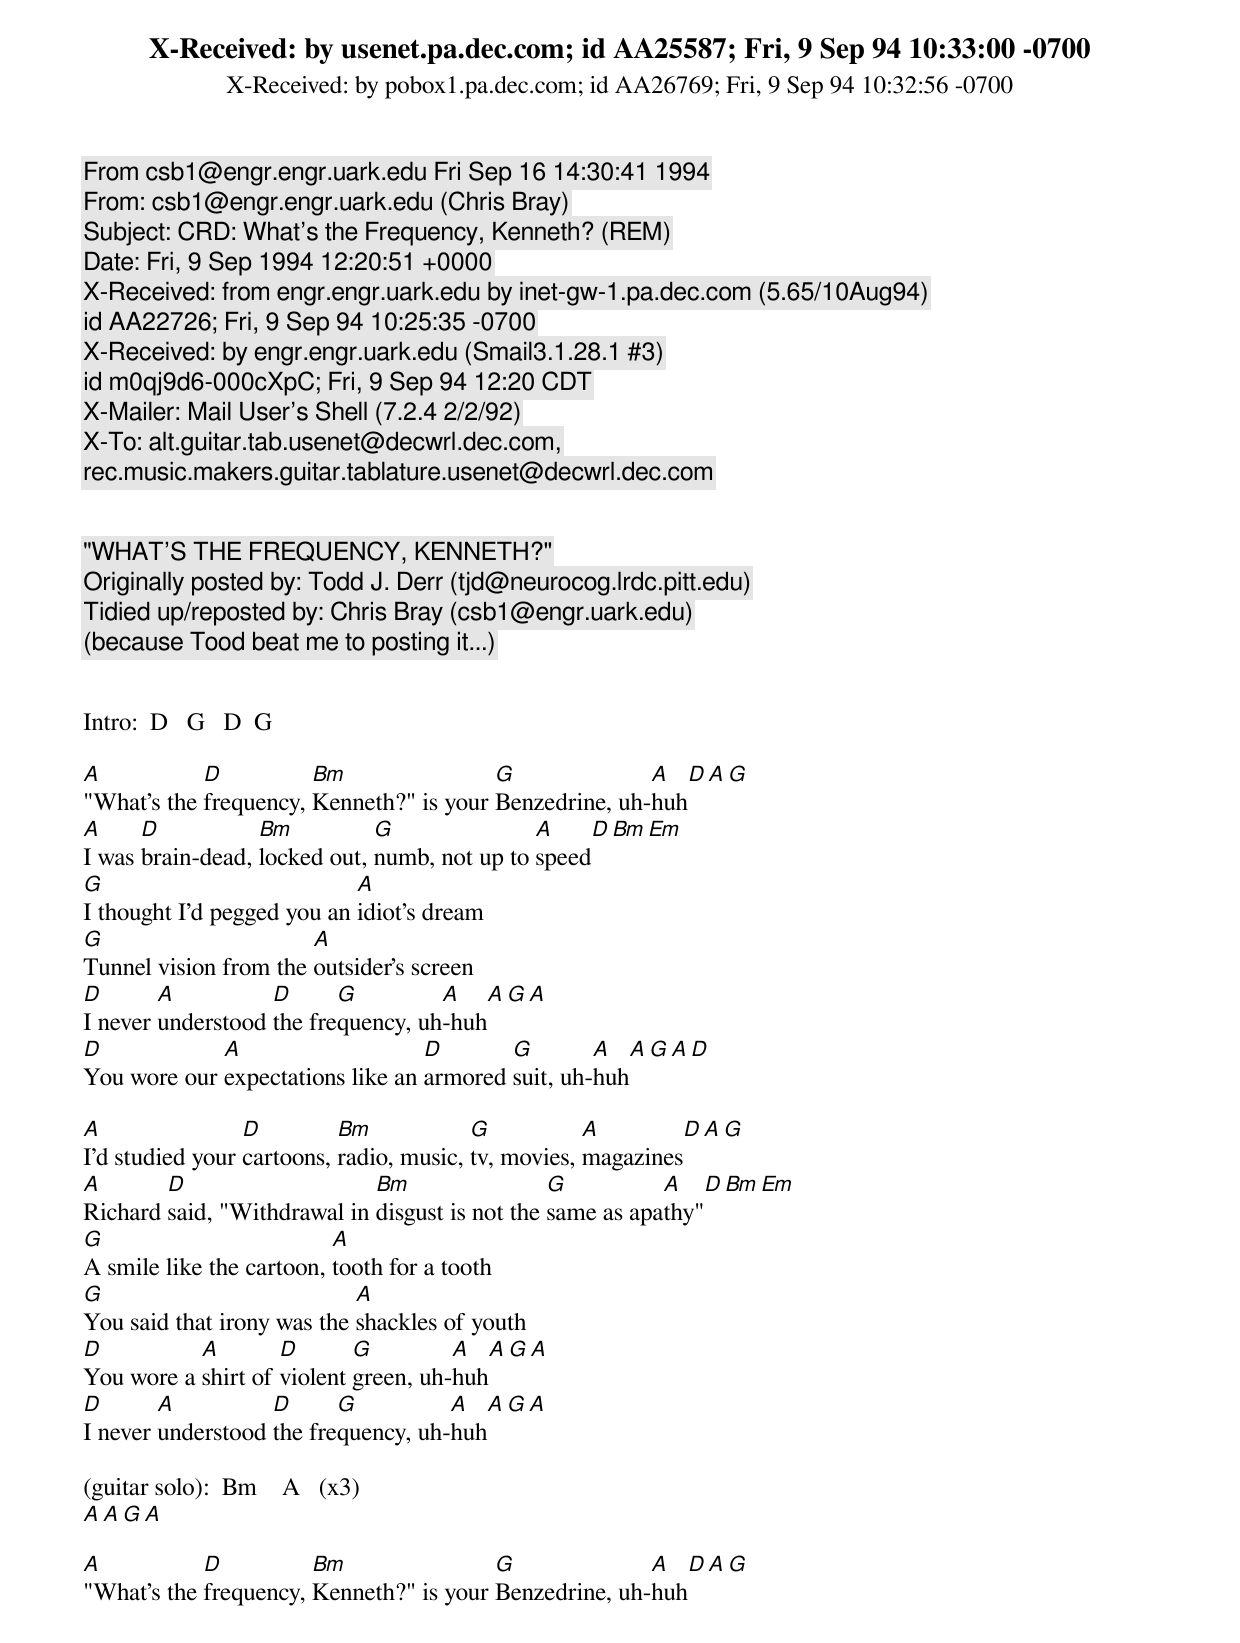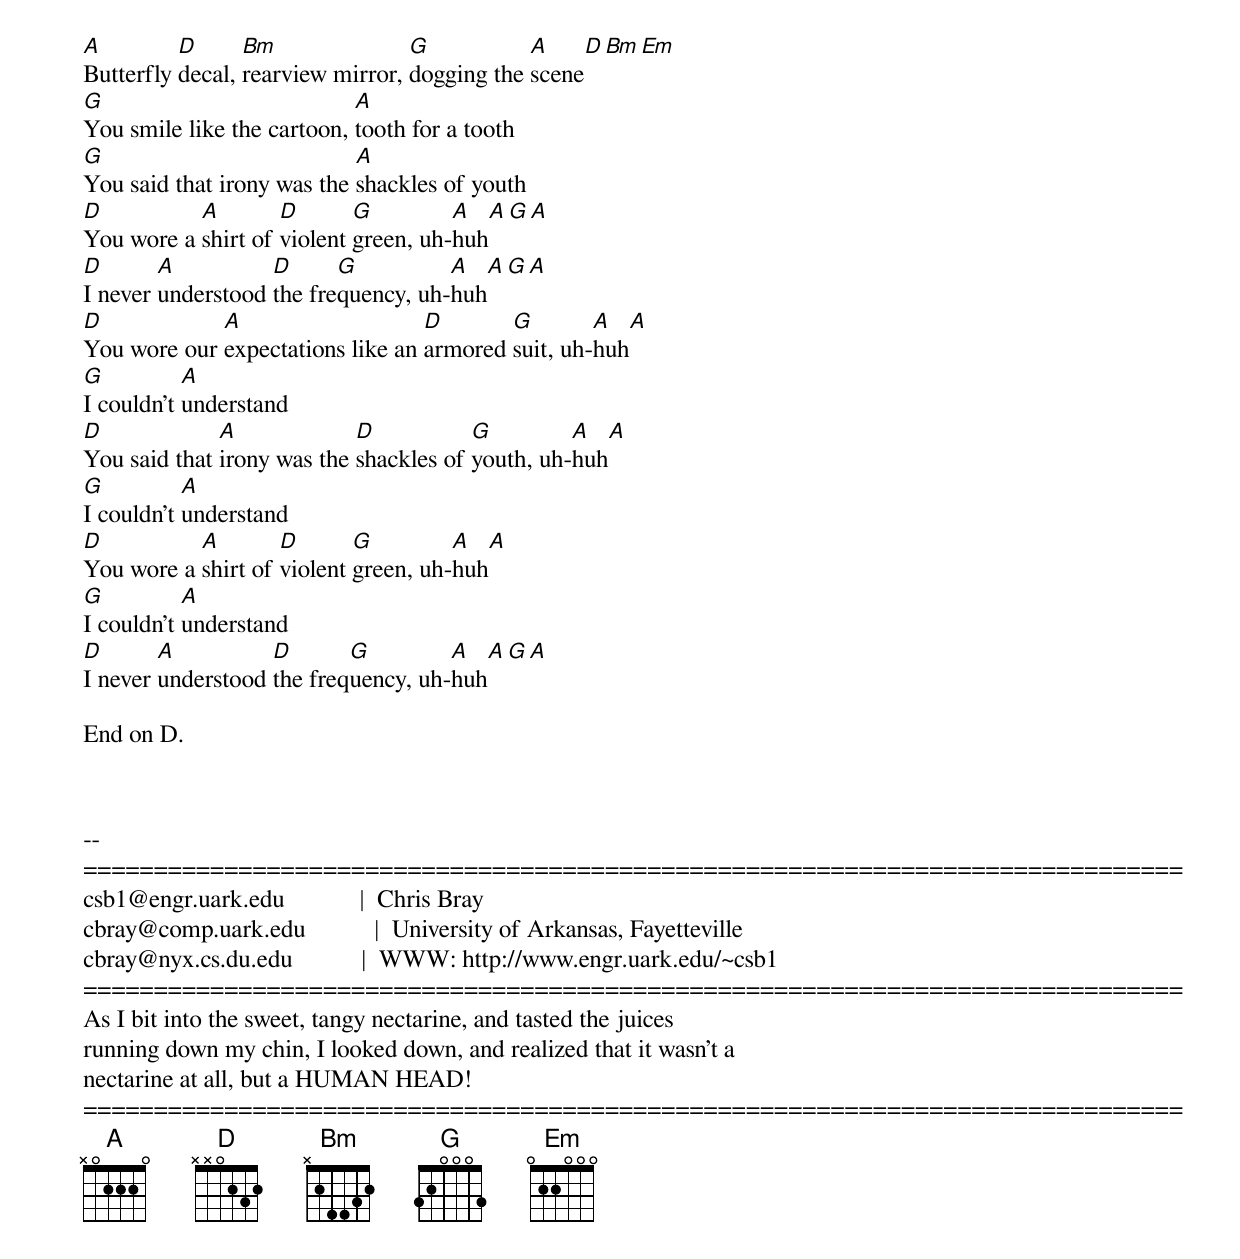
From csb1@engr.engr.uark.edu Fri Sep 16 14:30:41 1994
From: csb1@engr.engr.uark.edu (Chris Bray)
Subject: CRD: What's the Frequency, Kenneth? (REM)
Date: Fri, 9 Sep 1994 12:20:51 +0000
X-Received: by usenet.pa.dec.com; id AA25587; Fri, 9 Sep 94 10:33:00 -0700
X-Received: by pobox1.pa.dec.com; id AA26769; Fri, 9 Sep 94 10:32:56 -0700
X-Received: from engr.engr.uark.edu by inet-gw-1.pa.dec.com (5.65/10Aug94)
	id AA22726; Fri, 9 Sep 94 10:25:35 -0700
X-Received: by engr.engr.uark.edu (Smail3.1.28.1 #3)
	id m0qj9d6-000cXpC; Fri, 9 Sep 94 12:20 CDT
X-Mailer: Mail User's Shell (7.2.4 2/2/92)
X-To: alt.guitar.tab.usenet@decwrl.dec.com,
        rec.music.makers.guitar.tablature.usenet@decwrl.dec.com


"WHAT'S THE FREQUENCY, KENNETH?"
Originally posted by: Todd J. Derr (tjd@neurocog.lrdc.pitt.edu)
Tidied up/reposted by: Chris Bray (csb1@engr.uark.edu)
 (because Tood beat me to posting it...)


Intro:  D   G   D  G

A           D          Bm                G              A       D   A   G
"What's the frequency, Kenneth?" is your Benzedrine, uh-huh
A     D           Bm          G               A         D       Bm    Em
I was brain-dead, locked out, numb, not up to speed
G                           A
I thought I'd pegged you an idiot's dream
G                      A
Tunnel vision from the outsider's screen
D       A          D      G         A      A    G    A
I never understood the frequency, uh-huh
D            A                    D       G        A    A    G    A    D
You wore our expectations like an armored suit, uh-huh

A                D         Bm            G           A          D    A    G
I'd studied your cartoons, radio, music, tv, movies, magazines
A       D                    Bm                 G          A     D   Bm    Em
Richard said, "Withdrawal in disgust is not the same as apathy"
G                         A
A smile like the cartoon, tooth for a tooth
G                           A
You said that irony was the shackles of youth
D          A        D       G         A      A    G    A
You wore a shirt of violent green, uh-huh
D       A          D      G          A      A    G    A
I never understood the frequency, uh-huh

(guitar solo):  Bm    A   (x3)
                A   A   G   A

A           D          Bm                G              A       D   A   G
"What's the frequency, Kenneth?" is your Benzedrine, uh-huh
A         D      Bm               G           A         D    Bm    Em
Butterfly decal, rearview mirror, dogging the scene
G                           A
You smile like the cartoon, tooth for a tooth
G                           A
You said that irony was the shackles of youth
D          A        D       G         A         A    G    A
You wore a shirt of violent green, uh-huh
D       A          D      G          A          A    G    A
I never understood the frequency, uh-huh
D            A                    D       G        A       A
You wore our expectations like an armored suit, uh-huh
G          A
I couldn't understand
D             A             D           G         A        A
You said that irony was the shackles of youth, uh-huh
G          A
I couldn't understand
D          A        D       G         A         A
You wore a shirt of violent green, uh-huh
G          A
I couldn't understand
D       A          D       G         A          A    G    A
I never understood the frequency, uh-huh

End on D.



--
==============================================================================
csb1@engr.uark.edu            |  Chris Bray
cbray@comp.uark.edu           |  University of Arkansas, Fayetteville
cbray@nyx.cs.du.edu           |  WWW: http://www.engr.uark.edu/~csb1
==============================================================================
As I bit into the sweet, tangy nectarine, and tasted the juices
running down my chin, I looked down, and realized that it wasn't a
nectarine at all, but a HUMAN HEAD!
==============================================================================
